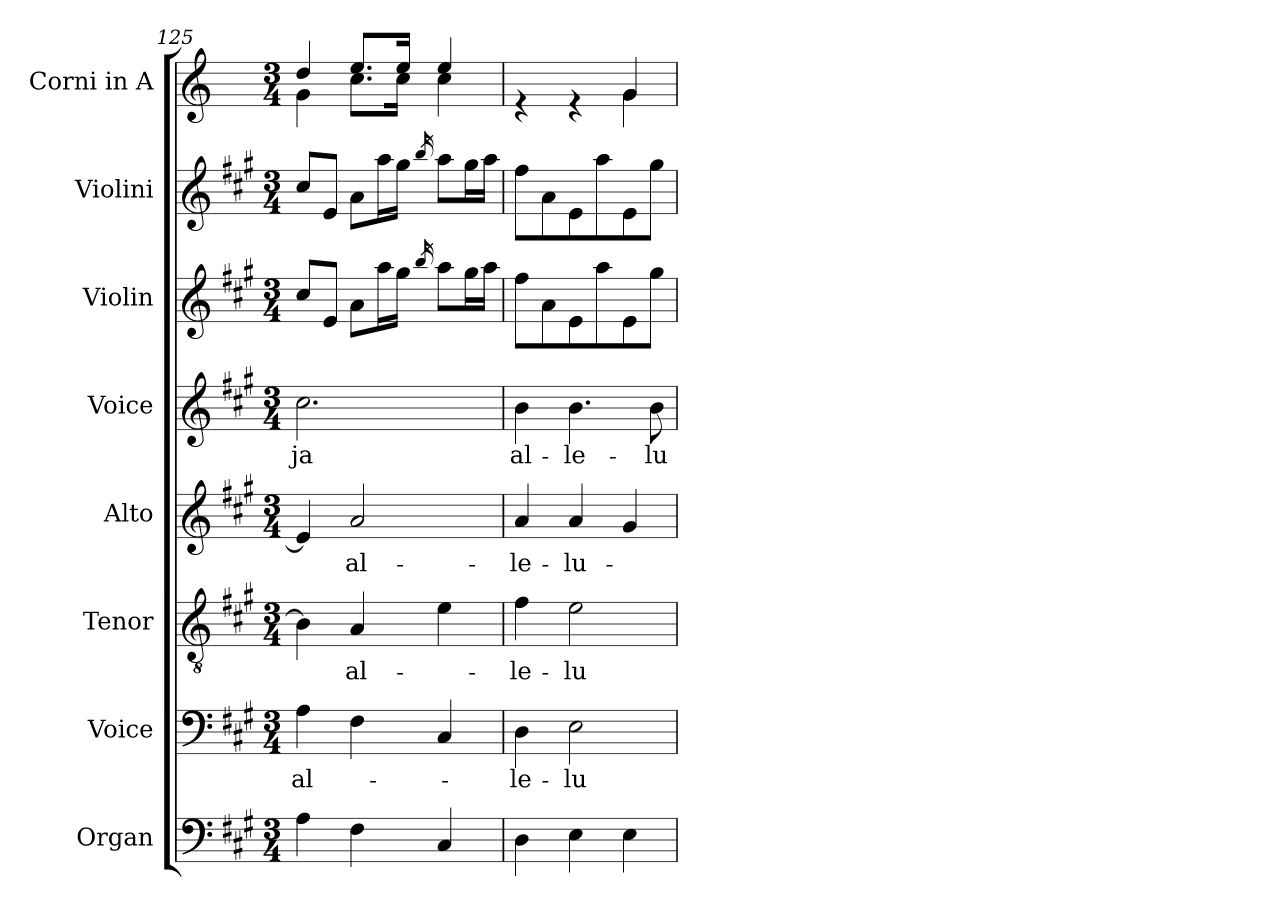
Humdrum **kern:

**kern	**kern	**text	**kern	**text	**kern	**text	**kern	**text	**kern	**kern	**kern
*part8	*part7	*part7	*part6	*part6	*part5	*part5	*part4	*part4	*part3	*part2	*part1
*staff8	*staff7	*staff7	*staff6	*staff6	*staff5	*staff5	*staff4	*staff4	*staff3	*staff2	*staff1
*I"Organ	*I"Voice	*	*I"Tenor	*	*I"Alto	*	*I"Voice	*	*I"Violin	*I"Violini	*I"Corni in A
*	*	*	*	*	*	*	*	*	*I'Vln	*I'Vln	*
*clefF4	*clefF4	*	*clefGv2	*	*clefG2	*	*clefG2	*	*clefG2	*clefG2	*clefG2
*	*	*	*	*	*	*	*	*	*	*	*ITrd2c3
*k[f#c#g#]	*k[f#c#g#]	*	*k[f#c#g#]	*	*k[f#c#g#]	*	*k[f#c#g#]	*	*k[f#c#g#]	*k[f#c#g#]	*k[f#c#g#]
*M3/4	*M3/4	*	*M3/4	*	*M3/4	*	*M3/4	*	*M3/4	*M3/4	*M3/4
=125	=125	=125	=125	=125	=125	=125	=125	=125	=125	=125	=125
!	!	!LO:LY:b	!	!	!	!	!	!LO:LY:b	!	!	!
*	*	*	*	*	*	*	*	*	*	*	*^
4A\	4A\	al-	4B\]	.	4e/]	.	2.cc#\	-ja	8cc#/L	8cc#/L	4b/	4e\
.	.	.	.	.	.	.	.	.	8e/J	8e/J	.	.
!	!	!	!	!LO:LY:b	!	!LO:LY:b	!	!	!	!	!	!
4F#\	4F#\	.	4A/	al-	2a/	al-	.	.	8a\L	8a\L	8.cc#/L	8.a\L
.	.	.	.	.	.	.	.	.	16aa\L	16aa\L	.	.
.	.	.	.	.	.	.	.	.	16gg#\JJ	16gg#\JJ	16cc#/Jk	16a\Jk
.	.	.	.	.	.	.	.	.	16qbb/	16qbb/	.	.
4C#/	4C#/	.	4e\	.	.	.	.	.	8aa\L	8aa\L	4cc#/	4a\
.	.	.	.	.	.	.	.	.	16gg#\L	16gg#\L	.	.
.	.	.	.	.	.	.	.	.	16aa\JJ	16aa\JJ	.	.
=126	=126	=126	=126	=126	=126	=126	=126	=126	=126	=126	=126	=126
!	!	!LO:LY:b	!	!LO:LY:b	!	!LO:LY:b	!	!LO:LY:b	!	!	!	!
4D\	4D\	-le-	4f#\	-le-	4a/	-le-	4b\	al-	8ff#\L	8ff#\L	4re	2ryy
.	.	.	.	.	.	.	.	.	8a\	8a\	.	.
!	!	!LO:LY:b	!	!LO:LY:b	!	!LO:LY:b	!	!LO:LY:b	!	!	!	!
4E\	2E\	-lu-	2e\	-lu-	4a/	-lu-	4.b\	-le-	8e\	8e\	4re	.
.	.	.	.	.	.	.	.	.	8aa\	8aa\	.	.
4E\	.	.	.	.	4g#/	.	.	.	8e\	8e\	4e/	4e\
!	!	!	!	!	!	!	!	!LO:LY:b	!	!	!	!
.	.	.	.	.	.	.	8b\	-lu-	8gg#\J	8gg#\J	.	.
*	*	*	*	*	*	*	*	*	*	*	*v	*v
=	=	=	=	=	=	=	=	=	=	=	=
*-	*-	*-	*-	*-	*-	*-	*-	*-	*-	*-	*-
